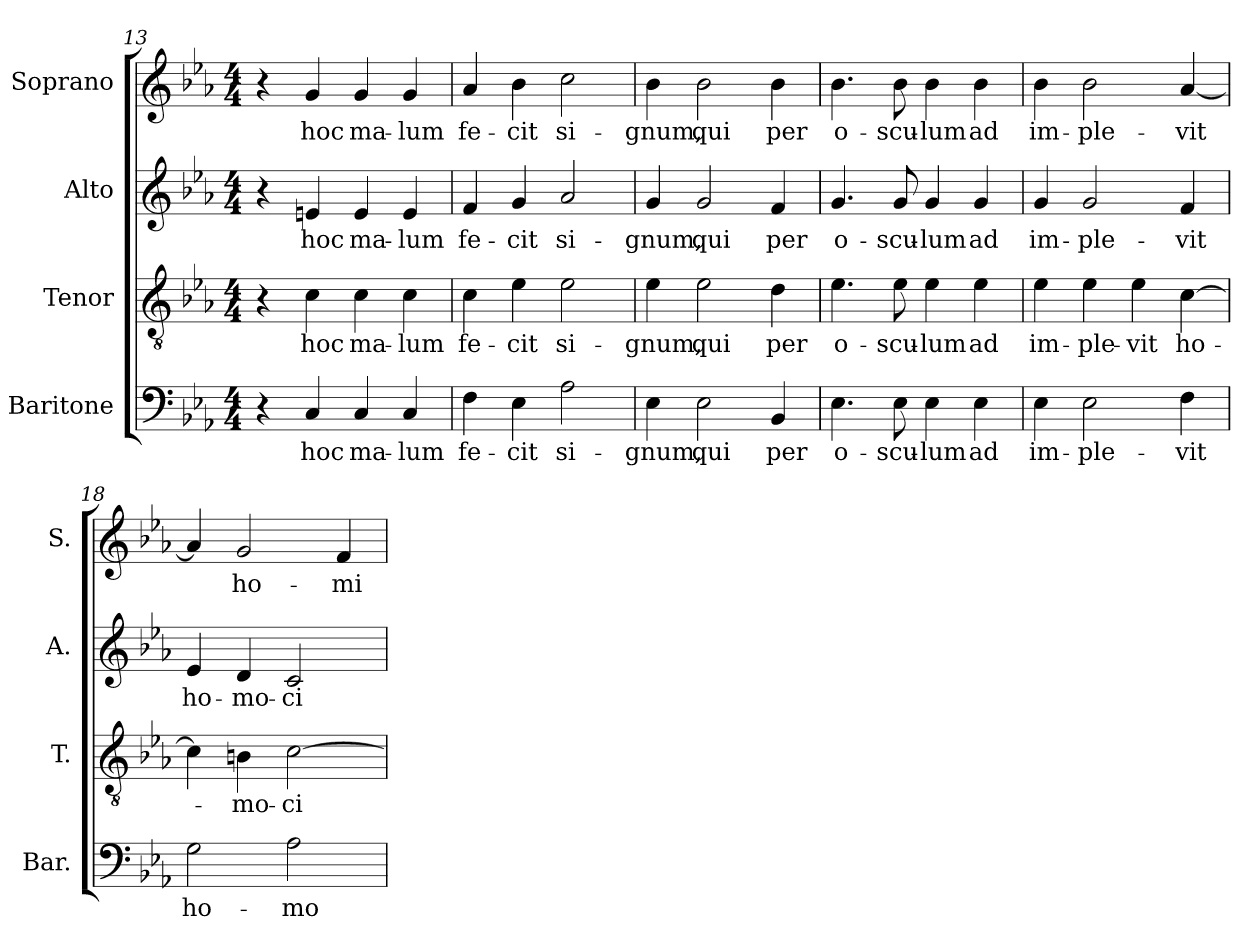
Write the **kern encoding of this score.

**kern	**text	**kern	**text	**kern	**text	**kern	**text
*part4	*part4	*part3	*part3	*part2	*part2	*part1	*part1
*staff4	*staff4	*staff3	*staff3	*staff2	*staff2	*staff1	*staff1
*I"Baritone	*	*I"Tenor	*	*I"Alto	*	*I"Soprano	*
*I'Bar.	*	*I'T.	*	*I'A.	*	*I'S.	*
*clefF4	*	*clefGv2	*	*clefG2	*	*clefG2	*
*	*	*ITrd7c12	*	*	*	*	*
*k[b-e-a-]	*	*k[b-e-a-]	*	*k[b-e-a-]	*	*k[b-e-a-]	*
*E-:	*	*E-:	*	*E-:	*	*E-:	*
*M4/4	*	*M4/4	*	*M4/4	*	*M4/4	*
=13	=13	=13	=13	=13	=13	=13	=13
4r	.	4r	.	4r	.	4r	.
!	!LO:LY:b:color=#000000	!	!	!	!	!	!
!	!	!	!LO:LY:b:color=#000000	!	!	!	!
!	!	!	!	!	!LO:LY:b:color=#000000	!	!
!	!	!	!	!	!	!	!LO:LY:b:color=#000000
4Ci/	hoc	4Ci\	hoc	4eni/	hoc	4gi/	hoc
!	!LO:LY:b:color=#000000	!	!	!	!	!	!
!	!	!	!LO:LY:b:color=#000000	!	!	!	!
!	!	!	!	!	!LO:LY:b:color=#000000	!	!
!	!	!	!	!	!	!	!LO:LY:b:color=#000000
4Ci/	ma-	4Ci\	ma-	4ei/	ma-	4gi/	ma-
!	!LO:LY:b:color=#000000	!	!	!	!	!	!
!	!	!	!LO:LY:b:color=#000000	!	!	!	!
!	!	!	!	!	!LO:LY:b:color=#000000	!	!
!	!	!	!	!	!	!	!LO:LY:b:color=#000000
4Ci/	-lum	4Ci\	-lum	4ei/	-lum	4gi/	-lum
!!LO:LB:g=z
=14	=14	=14	=14	=14	=14	=14	=14
!	!LO:LY:b:color=#000000	!	!	!	!	!	!
!	!	!	!LO:LY:b:color=#000000	!	!	!	!
!	!	!	!	!	!LO:LY:b:color=#000000	!	!
!	!	!	!	!	!	!	!LO:LY:b:color=#000000
4Fi\	fe-	4Ci\	fe-	4fi/	fe-	4a-i/	fe-
!	!LO:LY:b:color=#000000	!	!	!	!	!	!
!	!	!	!LO:LY:b:color=#000000	!	!	!	!
!	!	!	!	!	!LO:LY:b:color=#000000	!	!
!	!	!	!	!	!	!	!LO:LY:b:color=#000000
4E-i\	-cit	4E-i\	-cit	4gi/	-cit	4b-i\	-cit
!	!LO:LY:b:color=#000000	!	!	!	!	!	!
!	!	!	!LO:LY:b:color=#000000	!	!	!	!
!	!	!	!	!	!LO:LY:b:color=#000000	!	!
!	!	!	!	!	!	!	!LO:LY:b:color=#000000
2A-i\	si-	2E-i\	si-	2a-i/	si-	2cci\	si-
=15	=15	=15	=15	=15	=15	=15	=15
!	!LO:LY:b:color=#000000	!	!	!	!	!	!
!	!	!	!LO:LY:b:color=#000000	!	!	!	!
!	!	!	!	!	!LO:LY:b:color=#000000	!	!
!	!	!	!	!	!	!	!LO:LY:b:color=#000000
4E-i\	-gnum,	4E-i\	-gnum,	4gi/	-gnum,	4b-i\	-gnum,
!	!LO:LY:b:color=#000000	!	!	!	!	!	!
!	!	!	!LO:LY:b:color=#000000	!	!	!	!
!	!	!	!	!	!LO:LY:b:color=#000000	!	!
!	!	!	!	!	!	!	!LO:LY:b:color=#000000
2E-i\	qui	2E-i\	qui	2gi/	qui	2b-i\	qui
!	!LO:LY:b:color=#000000	!	!	!	!	!	!
!	!	!	!LO:LY:b:color=#000000	!	!	!	!
!	!	!	!	!	!LO:LY:b:color=#000000	!	!
!	!	!	!	!	!	!	!LO:LY:b:color=#000000
4BB-i/	per	4Di\	per	4fi/	per	4b-i\	per
=16	=16	=16	=16	=16	=16	=16	=16
!	!LO:LY:b:color=#000000	!	!	!	!	!	!
!	!	!	!LO:LY:b:color=#000000	!	!	!	!
!	!	!	!	!	!LO:LY:b:color=#000000	!	!
!	!	!	!	!	!	!	!LO:LY:b:color=#000000
4.E-i\	o-	4.E-i\	o-	4.gi/	o-	4.b-i\	o-
!	!LO:LY:b:color=#000000	!	!	!	!	!	!
!	!	!	!LO:LY:b:color=#000000	!	!	!	!
!	!	!	!	!	!LO:LY:b:color=#000000	!	!
!	!	!	!	!	!	!	!LO:LY:b:color=#000000
8E-i\	-scu-	8E-i\	-scu-	8gi/	-scu-	8b-i\	-scu-
!	!LO:LY:b:color=#000000	!	!	!	!	!	!
!	!	!	!LO:LY:b:color=#000000	!	!	!	!
!	!	!	!	!	!LO:LY:b:color=#000000	!	!
!	!	!	!	!	!	!	!LO:LY:b:color=#000000
4E-i\	-lum	4E-i\	-lum	4gi/	-lum	4b-i\	-lum
!	!LO:LY:b:color=#000000	!	!	!	!	!	!
!	!	!	!LO:LY:b:color=#000000	!	!	!	!
!	!	!	!	!	!LO:LY:b:color=#000000	!	!
!	!	!	!	!	!	!	!LO:LY:b:color=#000000
4E-i\	ad	4E-i\	ad	4gi/	ad	4b-i\	ad
=17	=17	=17	=17	=17	=17	=17	=17
!	!LO:LY:b:color=#000000	!	!	!	!	!	!
!	!	!	!LO:LY:b:color=#000000	!	!	!	!
!	!	!	!	!	!LO:LY:b:color=#000000	!	!
!	!	!	!	!	!	!	!LO:LY:b:color=#000000
4E-i\	im-	4E-i\	im-	4gi/	im-	4b-i\	im-
!	!LO:LY:b:color=#000000	!	!	!	!	!	!
!	!	!	!LO:LY:b:color=#000000	!	!	!	!
!	!	!	!	!	!LO:LY:b:color=#000000	!	!
!	!	!	!	!	!	!	!LO:LY:b:color=#000000
2E-i\	-ple-	4E-i\	-ple-	2gi/	-ple-	2b-i\	-ple-
!	!	!	!LO:LY:b:color=#000000	!	!	!	!
.	.	4E-i\	-vit	.	.	.	.
!	!LO:LY:b:color=#000000	!	!	!	!	!	!
!	!	!	!LO:LY:b:color=#000000	!	!	!	!
!	!	!	!	!	!LO:LY:b:color=#000000	!	!
!	!	!	!	!	!	!	!LO:LY:b:color=#000000
4Fi\	-vit	[4Ci\	ho-	4fi/	-vit	[4a-i/	-vit
=18	=18	=18	=18	=18	=18	=18	=18
!	!LO:LY:b:color=#000000	!	!	!	!	!	!
!	!	!	!	!	!LO:LY:b:color=#000000	!	!
2Gi\	ho-	4Ci\]	.	4e-i/	ho-	4a-i/]	.
!	!	!	!LO:LY:b:color=#000000	!	!	!	!
!	!	!	!	!	!LO:LY:b:color=#000000	!	!
!	!	!	!	!	!	!	!LO:LY:b:color=#000000
.	.	4BBni\	-mo-	4di/	-mo-	2gi/	ho-
!	!LO:LY:b:color=#000000	!	!	!	!	!	!
!	!	!	!LO:LY:b:color=#000000	!	!	!	!
!	!	!	!	!	!LO:LY:b:color=#000000	!	!
2A-i\	-mo-	[2Ci\	-ci-	2ci/	-ci-	.	.
!	!	!	!	!	!	!	!LO:LY:b:color=#000000
.	.	.	.	.	.	4fi/	-mi-
=	=	=	=	=	=	=	=
*-	*-	*-	*-	*-	*-	*-	*-
